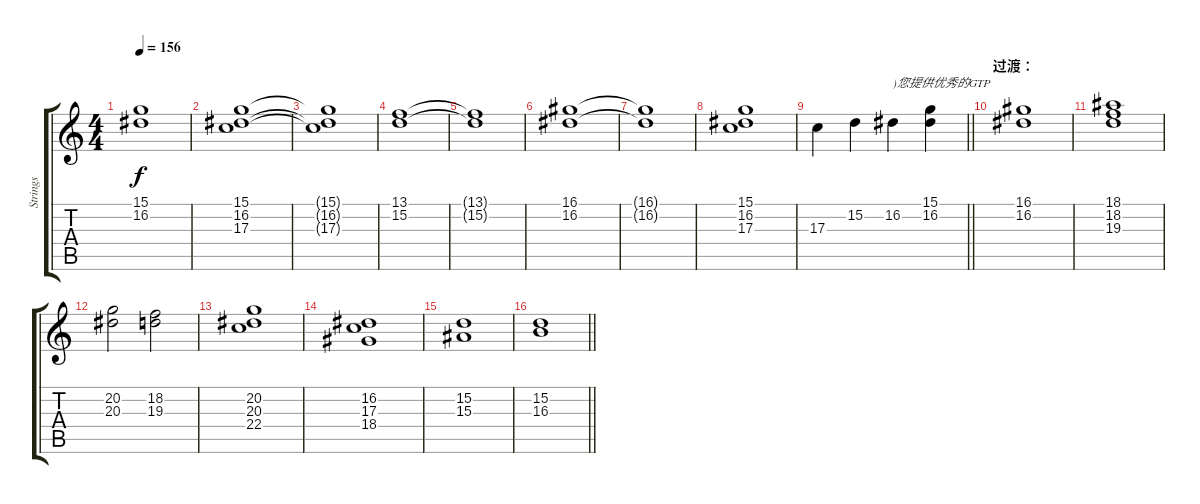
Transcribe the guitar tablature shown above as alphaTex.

\track ("Strings" "Strings") {instrument synthvoice}
\staff {score tabs}
\tuning (E4 B3 G3 D3 A2 E2) {hide}
\ts (4 4)
\tempo 156
\clef g2
\ks c
(15.1{t} 16.2{t}).1{dy f} |
(15.1 16.2 17.3).1 |
(15.1{t} 16.2{t} 17.3{t}).1 |
(13.1 15.2).1 |
(13.1{t} 15.2{t}).1 |
(16.1 16.2).1 |
(16.1{t} 16.2{t}).1 |
(15.1 16.2 17.3).1 |
\barLineRight lightlight
17.3.4 15.2.4 16.2.4{txt ")您提供优秀的GTP"} (15.1 16.2).4 |
\section ("" "过渡：")
(16.1 16.2).1 |
(18.1 18.2 19.3).1 |
(20.2 20.3).2 (18.2 19.3).2 |
(20.2 20.3 22.4).1 |
(16.2 17.3 18.4).1 |
(15.2 15.3).1 |
\barLineRight lightlight
(15.2 16.3).1
